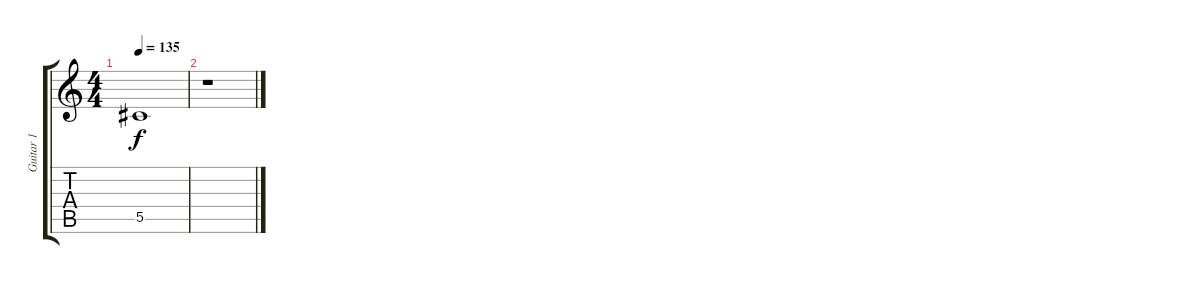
\track ("Guitar 1" "Guitar 1") {instrument overdrivenguitar}
\staff {score tabs}
\tuning (Eb4 Bb3 Gb3 Db3 Ab2 Db2) {hide}
\ts (4 4)
\tempo 135
\clef g2
\ks c
5.5{t}.1{dy f} |
r.1
